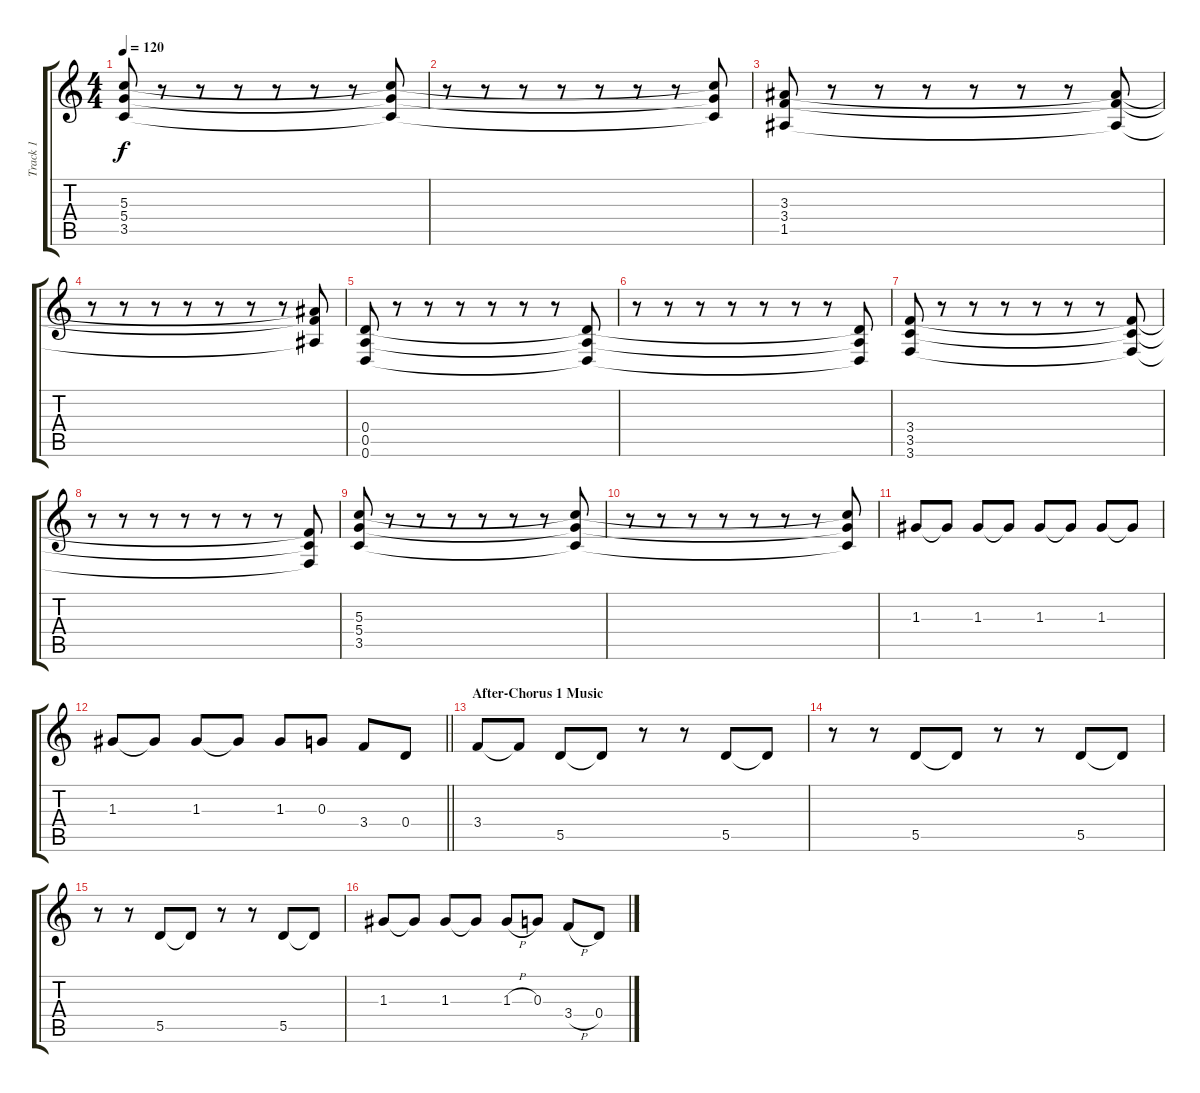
\track ("Track 1" "Track 1") {instrument distortionguitar}
\staff {score tabs}
\tuning (E4 B3 G3 D3 A2 D2) {hide}
\ts (4 4)
\tempo 120
\clef g2
\ks c
(5.3 5.4 3.5).8{dy f} r.8 r.8 r.8 r.8 r.8 r.8 (5.3{t} 5.4{t} 3.5{t}).8 |
r.8 r.8 r.8 r.8 r.8 r.8 r.8 (5.3{t} 5.4{t} 3.5{t}).8 |
(3.3 3.4 1.5).8 r.8 r.8 r.8 r.8 r.8 r.8 (3.3{t} 3.4{t} 1.5{t}).8 |
r.8 r.8 r.8 r.8 r.8 r.8 r.8 (3.3{t} 3.4{t} 1.5{t}).8 |
(0.4 0.5 0.6).8 r.8 r.8 r.8 r.8 r.8 r.8 (0.4{t} 0.5{t} 0.6{t}).8 |
r.8 r.8 r.8 r.8 r.8 r.8 r.8 (0.4{t} 0.5{t} 0.6{t}).8 |
(3.4 3.5 3.6).8 r.8 r.8 r.8 r.8 r.8 r.8 (3.4{t} 3.5{t} 3.6{t}).8 |
r.8 r.8 r.8 r.8 r.8 r.8 r.8 (3.4{t} 3.5{t} 3.6{t}).8 |
(5.3 5.4 3.5).8 r.8 r.8 r.8 r.8 r.8 r.8 (5.3{t} 5.4{t} 3.5{t}).8 |
r.8 r.8 r.8 r.8 r.8 r.8 r.8 (5.3{t} 5.4{t} 3.5{t}).8 |
1.3.8 1.3{t}.8 1.3.8 1.3{t}.8 1.3.8 1.3{t}.8 1.3.8 1.3{t}.8 |
\barLineRight lightlight
1.3.8 1.3{t}.8 1.3.8 1.3{t}.8 1.3.8 0.3.8 3.4.8 0.4.8 |
\section ("" "After-Chorus 1 Music")
3.4.8 3.4{t}.8 5.5.8 5.5{t}.8 r.8 r.8 5.5.8 5.5{t}.8 |
r.8 r.8 5.5.8 5.5{t}.8 r.8 r.8 5.5.8 5.5{t}.8 |
r.8 r.8 5.5.8 5.5{t}.8 r.8 r.8 5.5.8 5.5{t}.8 |
1.3.8 1.3{t}.8 1.3.8 1.3{t}.8 1.3{h}.8 0.3.8 3.4{h}.8 0.4.8
